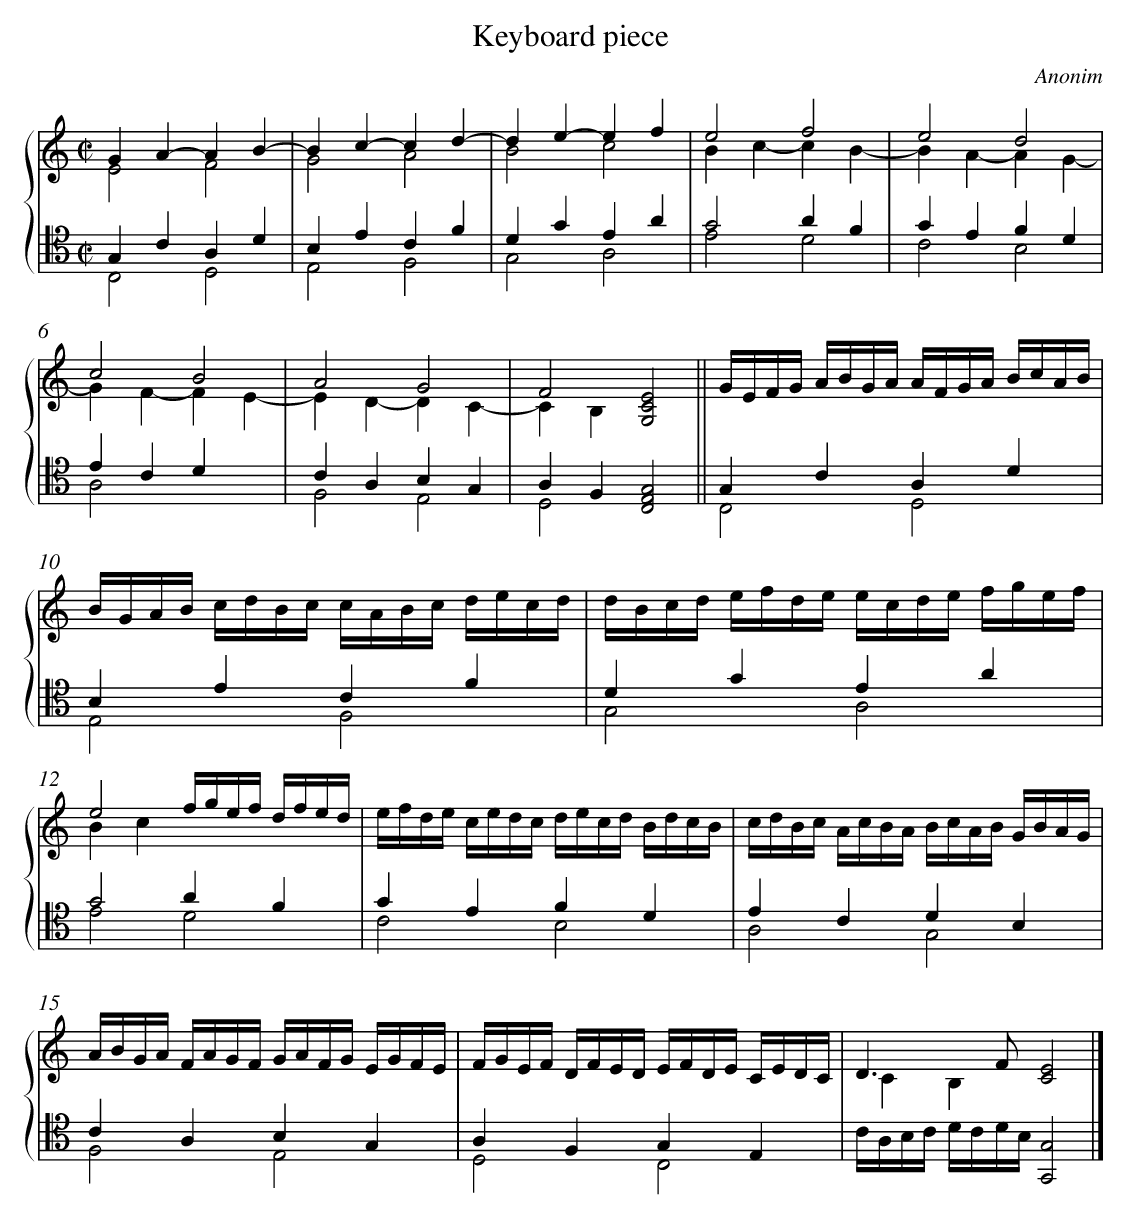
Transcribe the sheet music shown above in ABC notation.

X:1
T: Keyboard piece
C: Anonim
L: 1/16
M: C|
%%staves {1 2}
V: 1
V: 2 clef=tenor
K: C
[V:1] G4A4-A4B4- & E8F8 |
[V:2] G,4C4A,4D4 & C,8D,8 |
[V:1] B4c4-c4d4- & G8A8 |
[V:2] B,4E4C4F4 & E,8F,8 |
[V:1] d4e4-e4f4 & B8c8 |
[V:2] D4G4E4A4 & G,8A,8 |
[V:1] e8f8 & B4c4-c4B4- |
[V:2] G8A4F4 & E8D8 |
[V:1] e8d8 & B4A4-A4G4- |
[V:2] G4E4F4D4 & C8B,8 |
[V:1] c8B8 & G4F4-F4E4- |
[V:2] E4C4D4x4 & A,8x8 |
[V:1] A8G8 & E4D4-D4C4- |
[V:2] C4A,4B,4G,4 & F,8E,8 |
[V:1] F8[G,8C8E8] & C4B,4x8 ||
[V:2] A,4F,4[C,8E,8G,8] & D,8x8 ||
[V:1] GEFG ABGA AFGA BcAB |
[V:2] G,4C4A,4D4 & C,8D,8 |
[V:1] BGAB cdBc cABc decd |
[V:2] B,4E4C4F4 & E,8F,8 |
[V:1] dBcd efde ecde fgef |
[V:2] D4G4E4A4 & G,8A,8 |
[V:1] e8fgef dfed & B4c4x8 |
[V:2] G8A4F4 & E8D8 |
[V:1] efde cedc decd BdcB |
[V:2] G4E4F4D4 & C8B,8 |
[V:1] cdBc AcBA BcAB GBAG |
[V:2] E4C4D4B,4 & A,8G,8 |
[V:1] ABGA FAGF GAFG EGFE |
[V:2] C4A,4B,4G,4 & F,8E,8 |
[V:1] FGEF DFED EFDE CEDC |
[V:2] A,4F,4G,4E,4 & D,8C,8 |
[V:1] D4>F4[C8E8] & C4B,4x8 |]
[V:2] CA,B,C DCDB,[G,,8G,8] |]
